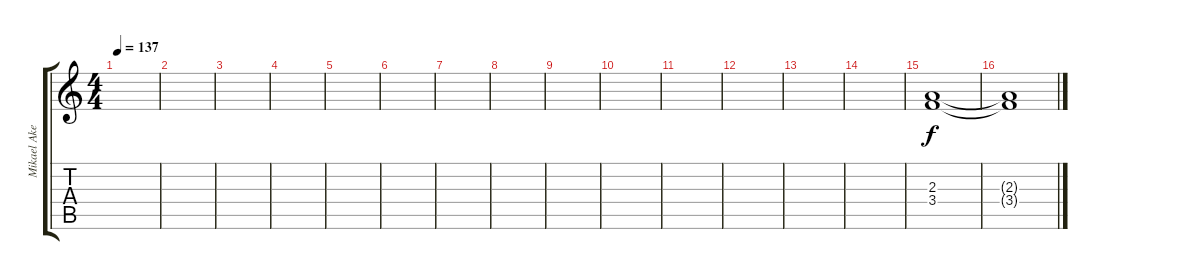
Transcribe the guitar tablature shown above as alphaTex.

\track ("Mikael Akerfeldt (Clean Jazz)" "Mikael Ake") {instrument electricguitarjazz}
\staff {score tabs}
\tuning (E4 B3 G3 D3 A2 E2) {hide}
\ts (4 4)
\tempo 137
\clef g2
\ks c
|
|
|
|
|
|
\section ("" "")
|
|
|
|
|
|
|
|
\section ("" "")
(2.3 3.4).1 |
(2.3{t} 3.4{t}).1
